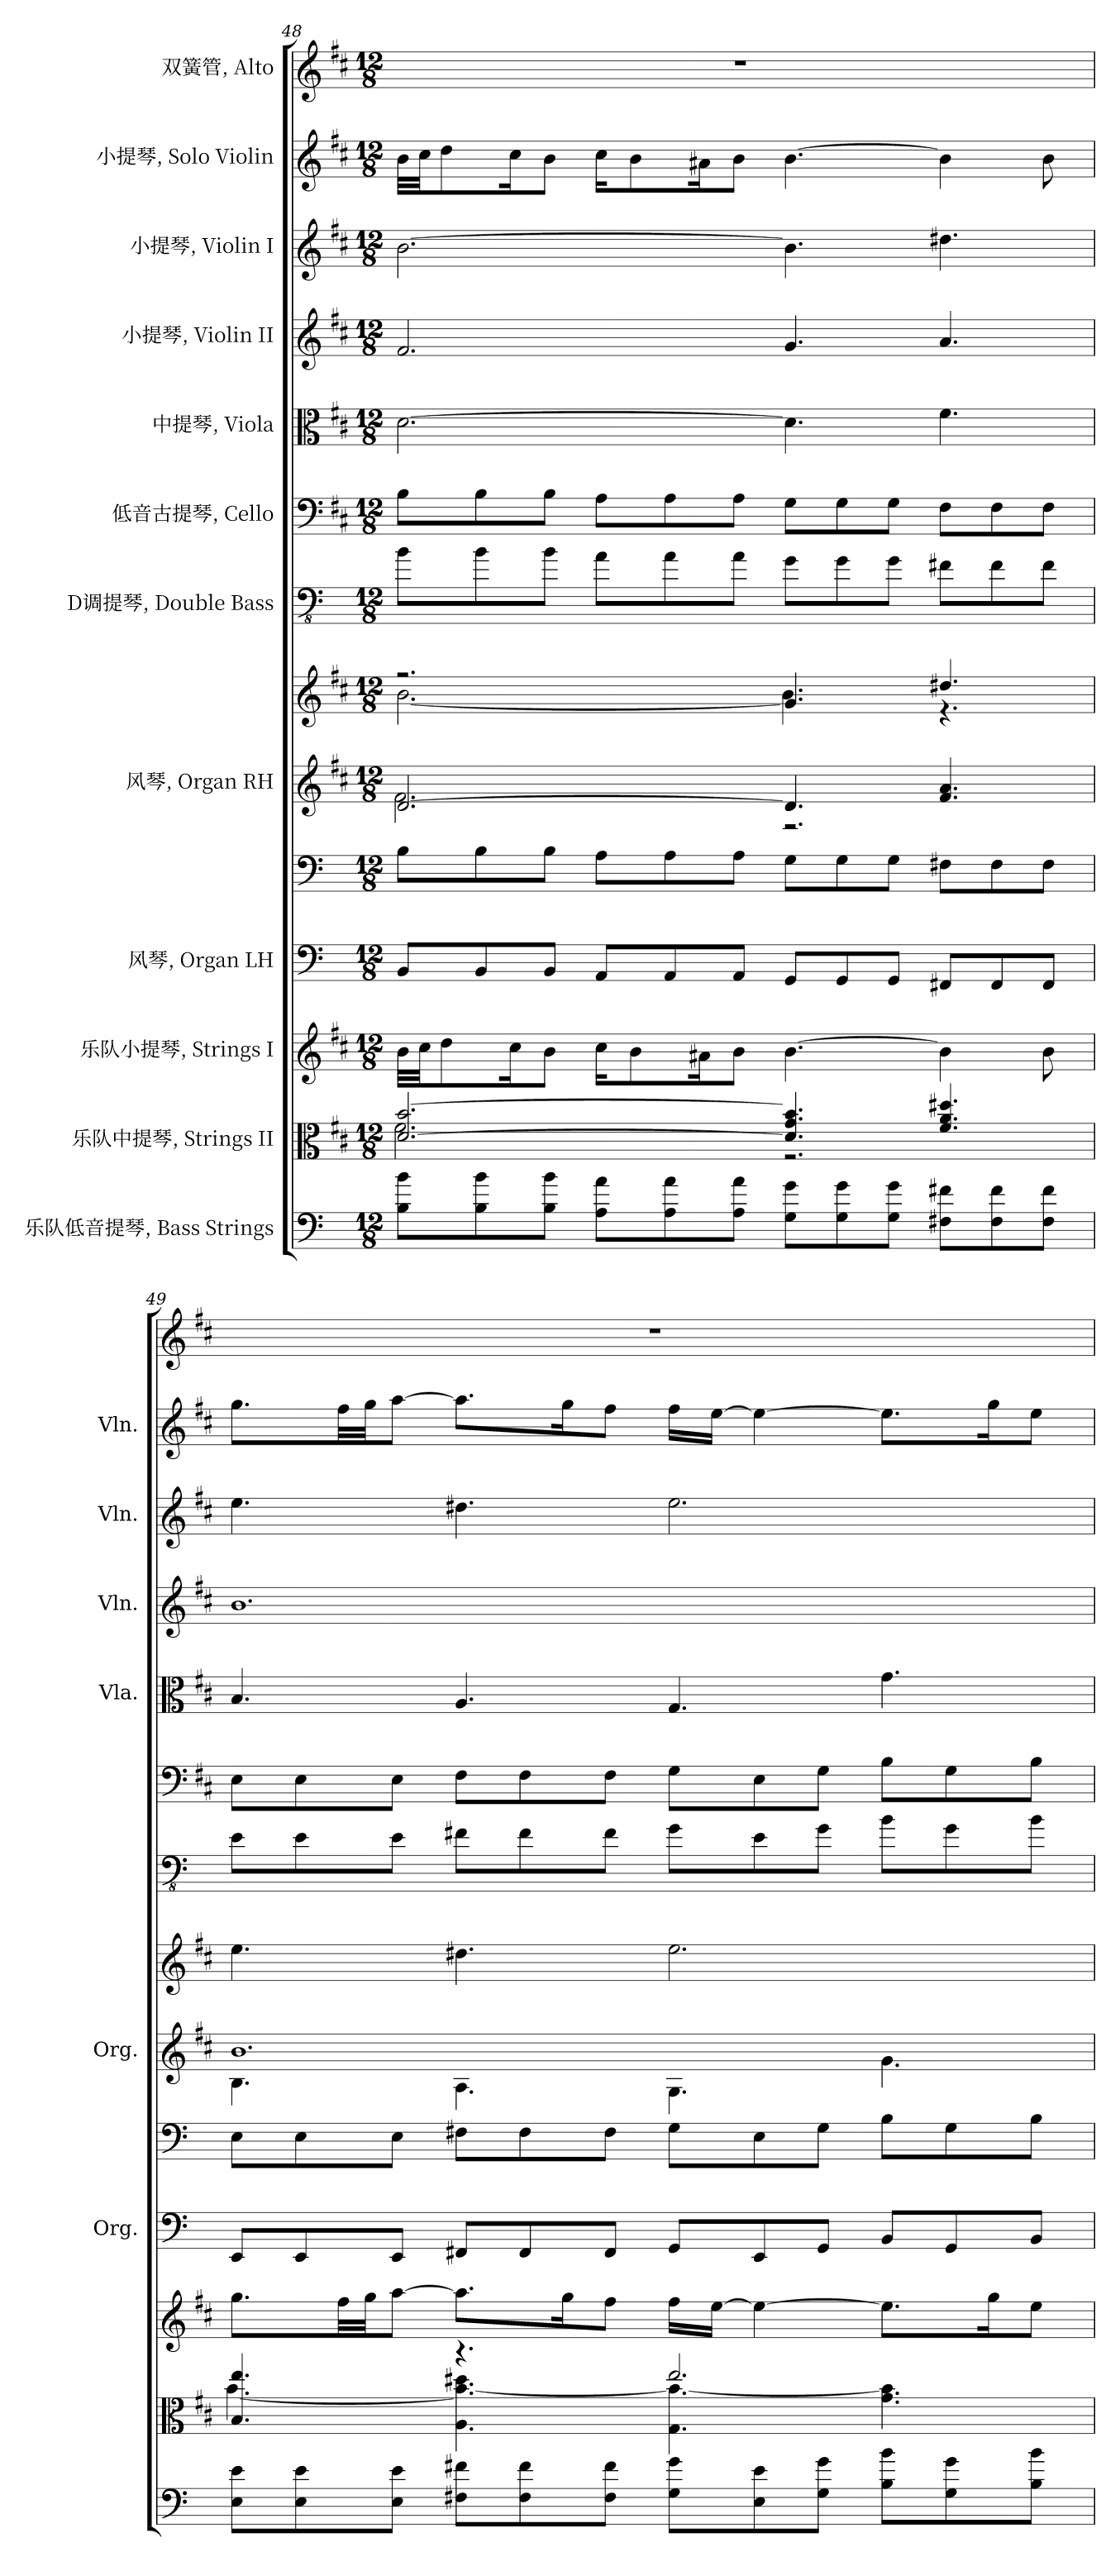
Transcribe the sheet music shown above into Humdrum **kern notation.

**kern	**kern	**kern	**kern	**kern	**kern	**kern	**kern	**kern	**kern	**kern	**kern	**kern	**kern
*part12	*part11	*part10	*part9	*part9	*part8	*part8	*part7	*part6	*part5	*part4	*part3	*part2	*part1
*staff14	*staff13	*staff12	*staff11	*staff10	*staff9	*staff8	*staff7	*staff6	*staff5	*staff4	*staff3	*staff2	*staff1
*I"乐队低音提琴, Bass Strings	*I"乐队中提琴, Strings II	*I"乐队小提琴, Strings I	*I"风琴, Organ LH	*	*I"风琴, Organ RH	*	*I"D调提琴, Double Bass	*I"低音古提琴, Cello	*I"中提琴, Viola	*I"小提琴, Violin II	*I"小提琴, Violin I	*I"小提琴, Solo Violin	*I"双簧管, Alto
*	*	*	*I'Org.	*	*I'Org.	*	*	*	*I'Vla.	*I'Vln.	*I'Vln.	*I'Vln.	*
!!LO:PB:g=z
*clefF4	*clefC3	*clefG2	*clefF4	*clefF4	*clefG2	*clefG2	*clefFv4	*clefF4	*clefC3	*clefG2	*clefG2	*clefG2	*clefG2
*ITrd7c12	*	*	*	*	*	*	*ITrd7c12	*	*	*	*	*	*
*k[]	*k[f#c#]	*k[f#c#]	*k[]	*k[]	*k[f#c#]	*k[f#c#]	*k[]	*k[f#c#]	*k[f#c#]	*k[f#c#]	*k[f#c#]	*k[f#c#]	*k[f#c#]
*M12/8	*M12/8	*M12/8	*M12/8	*M12/8	*M12/8	*M12/8	*M12/8	*M12/8	*M12/8	*M12/8	*M12/8	*M12/8	*M12/8
=48	=48	=48	=48	=48	=48	=48	=48	=48	=48	=48	=48	=48	=48
*	*^	*	*	*	*^	*^	*	*	*	*	*	*	*
8BB\ 8B\L	[2.d/ [2.b/	2.f#\	32b\LLL	8BB/L	8B\L	[2.d/	2.f#\	2.r	[2.b\	8BB\L	8B\L	[2.d\	2.f#/	[2.b\	32b\LLL	1.r
.	.	.	32cc#\JJ	.	.	.	.	.	.	.	.	.	.	.	32cc#\JJ	.
.	.	.	8dd\	.	.	.	.	.	.	.	.	.	.	.	8dd\	.
8BB\ 8B\	.	.	.	8BB/	8B\	.	.	.	.	8BB\	8B\	.	.	.	.	.
.	.	.	16cc#\K	.	.	.	.	.	.	.	.	.	.	.	16cc#\K	.
8BB\ 8B\J	.	.	8b\J	8BB/J	8B\J	.	.	.	.	8BB\J	8B\J	.	.	.	8b\J	.
8AA\ 8A\L	.	.	16cc#\KL	8AA/L	8A\L	.	.	.	.	8AA\L	8A\L	.	.	.	16cc#\KL	.
.	.	.	8b\	.	.	.	.	.	.	.	.	.	.	.	8b\	.
8AA\ 8A\	.	.	.	8AA/	8A\	.	.	.	.	8AA\	8A\	.	.	.	.	.
.	.	.	16a#X\K	.	.	.	.	.	.	.	.	.	.	.	16a#X\K	.
8AA\ 8A\J	.	.	8b\J	8AA/J	8A\J	.	.	.	.	8AA\J	8A\J	.	.	.	8b\J	.
8GG\ 8G\L	4.d/] 4.g/ 4.b/]	2.r	[4.b\	8GG/L	8G\L	4.d/]	2.r	4.g/	4.b\]	8GG\L	8G\L	4.d\]	4.g/	4.b\]	[4.b\	.
8GG\ 8G\	.	.	.	8GG/	8G\	.	.	.	.	8GG\	8G\	.	.	.	.	.
8GG\ 8G\J	.	.	.	8GG/J	8G\J	.	.	.	.	8GG\J	8G\J	.	.	.	.	.
8FF#X\ 8F#X\L	4.f#/ 4.a/ 4.dd#X/	.	4b\]	8FF#X/L	8F#X\L	4.f#/ 4.a/	.	4.dd#X/	4.r	8FF#X\L	8F#\L	4.f#\	4.a/	4.dd#X\	4b\]	.
8FF#\ 8F#\	.	.	.	8FF#/	8F#\	.	.	.	.	8FF#\	8F#\	.	.	.	.	.
8FF#\ 8F#\J	.	.	8b\	8FF#/J	8F#\J	.	.	.	.	8FF#\J	8F#\J	.	.	.	8b\	.
*	*	*	*	*	*	*	*	*v	*v	*	*	*	*	*	*	*
=49	=49	=49	=49	=49	=49	=49	=49	=49	=49	=49	=49	=49	=49	=49	=49
8EE\ 8E\L	4.B/ 4.ee/	[4.b\	8.gg\L	8EE/L	8E\L	1.b	4.B\	4.ee\	8EE\L	8E\L	4.B/	1.b	4.ee\	8.gg\L	1.r
8EE\ 8E\	.	.	.	8EE/	8E\	.	.	.	8EE\	8E\	.	.	.	.	.
.	.	.	32ff#\LL	.	.	.	.	.	.	.	.	.	.	32ff#\LL	.
.	.	.	32gg\JJ	.	.	.	.	.	.	.	.	.	.	32gg\JJ	.
8EE\ 8E\J	.	.	[8aa\J	8EE/J	8E\J	.	.	.	8EE\J	8E\J	.	.	.	[8aa\J	.
8FF#X\ 8F#X\L	4.r	4.A\ 4.b\_ 4.dd#X\	8.aa\L]	8FF#X/L	8F#X\L	.	4.A\	4.dd#X\	8FF#X\L	8F#\L	4.A/	.	4.dd#X\	8.aa\L]	.
8FF#\ 8F#\	.	.	.	8FF#/	8F#\	.	.	.	8FF#\	8F#\	.	.	.	.	.
.	.	.	16gg\K	.	.	.	.	.	.	.	.	.	.	16gg\K	.
8FF#\ 8F#\J	.	.	8ff#\J	8FF#/J	8F#\J	.	.	.	8FF#\J	8F#\J	.	.	.	8ff#\J	.
8GG\ 8G\L	2.ee/	4.G\ 4.b\_	16ff#\LL	8GG/L	8G\L	.	4.G\	2.ee\	8GG\L	8G\L	4.G/	.	2.ee\	16ff#\LL	.
.	.	.	[16ee\JJ	.	.	.	.	.	.	.	.	.	.	[16ee\JJ	.
8EE\ 8E\	.	.	4ee\_	8EE/	8E\	.	.	.	8EE\	8E\	.	.	.	4ee\_	.
8GG\ 8G\J	.	.	.	8GG/J	8G\J	.	.	.	8GG\J	8G\J	.	.	.	.	.
8BB\ 8B\L	.	4.g\ 4.b\]	8.ee\L]	8BB/L	8B\L	.	4.g\	.	8BB\L	8B\L	4.g\	.	.	8.ee\L]	.
8GG\ 8G\	.	.	.	8GG/	8G\	.	.	.	8GG\	8G\	.	.	.	.	.
.	.	.	16gg\K	.	.	.	.	.	.	.	.	.	.	16gg\K	.
8BB\ 8B\J	.	.	8ee\J	8BB/J	8B\J	.	.	.	8BB\J	8B\J	.	.	.	8ee\J	.
*	*v	*v	*	*	*	*v	*v	*	*	*	*	*	*	*	*
=	=	=	=	=	=	=	=	=	=	=	=	=	=
*-	*-	*-	*-	*-	*-	*-	*-	*-	*-	*-	*-	*-	*-
